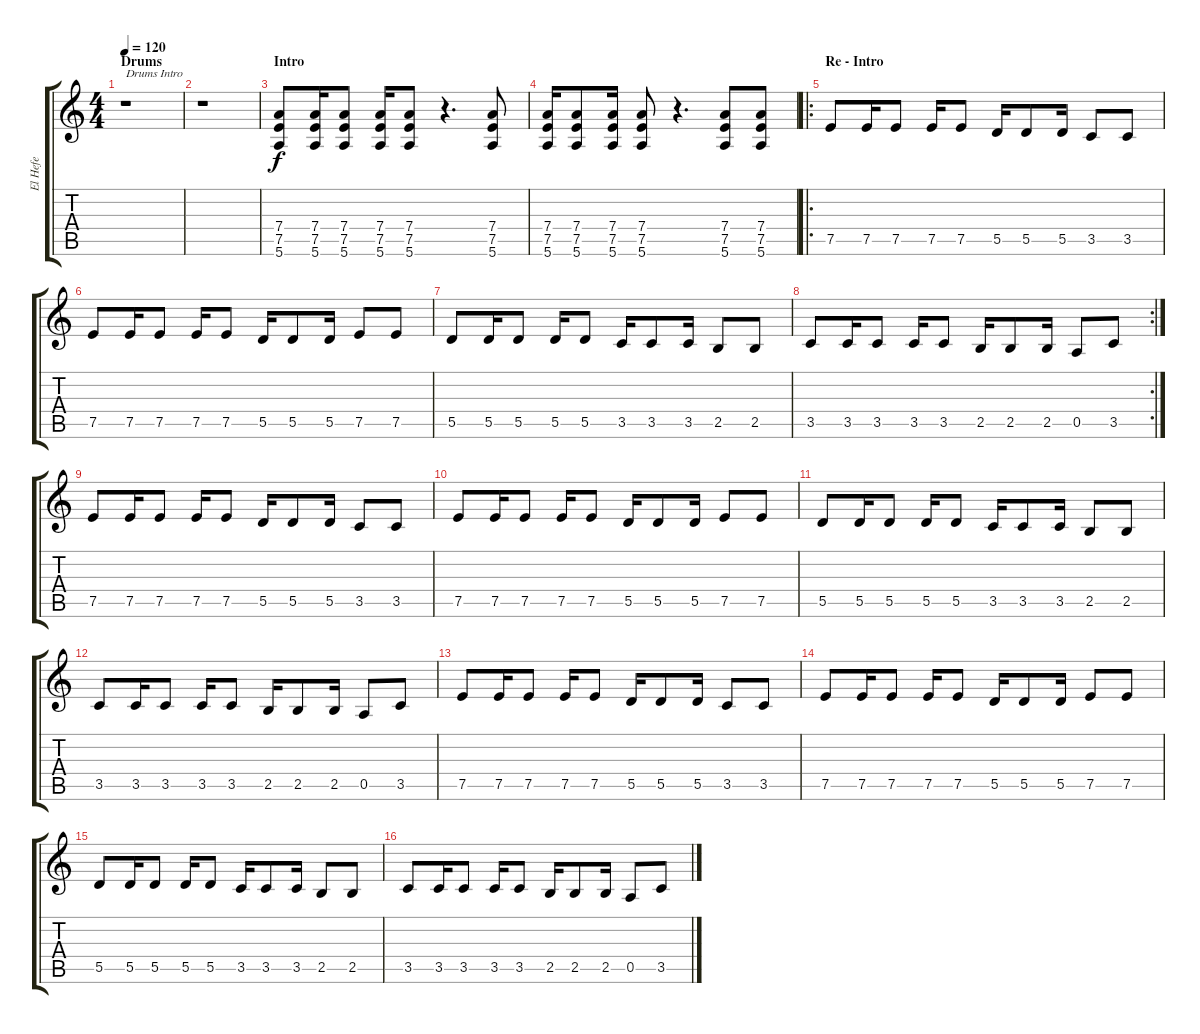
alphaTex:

\track ("El Hefe" "El Hefe") {instrument overdrivenguitar}
\staff {score tabs}
\tuning (E4 B3 G3 D3 A2 E2) {hide}
\ts (4 4)
\section ("" "Drums")
\tempo 120
\clef g2
\ks c
r.1{txt "Drums Intro" dy f instrument overdrivenguitar} |
r.1 |
\section ("" "Intro")
(7.4 7.5 5.6).8 (7.4 7.5 5.6).16 (7.4 7.5 5.6).8 (7.4 7.5 5.6).16 (7.4 7.5 5.6).8 r.4{d} (7.4 7.5 5.6).8 |
(7.4 7.5 5.6).16 (7.4 7.5 5.6).8 (7.4 7.5 5.6).16 (7.4 7.5 5.6).8 r.4{d} (7.4 7.5 5.6).8 (7.4 7.5 5.6).8 |
\ro
\section ("" "Re - Intro")
7.5.8 7.5.16 7.5.8 7.5.16 7.5.8 5.5.16 5.5.8 5.5.16 3.5.8 3.5.8 |
7.5.8 7.5.16 7.5.8 7.5.16 7.5.8 5.5.16 5.5.8 5.5.16 7.5.8 7.5.8 |
5.5.8 5.5.16 5.5.8 5.5.16 5.5.8 3.5.16 3.5.8 3.5.16 2.5.8 2.5.8 |
\rc 2
3.5.8 3.5.16 3.5.8 3.5.16 3.5.8 2.5.16 2.5.8 2.5.16 0.5.8 3.5.8 |
7.5.8 7.5.16 7.5.8 7.5.16 7.5.8 5.5.16 5.5.8 5.5.16 3.5.8 3.5.8 |
7.5.8 7.5.16 7.5.8 7.5.16 7.5.8 5.5.16 5.5.8 5.5.16 7.5.8 7.5.8 |
5.5.8 5.5.16 5.5.8 5.5.16 5.5.8 3.5.16 3.5.8 3.5.16 2.5.8 2.5.8 |
3.5.8 3.5.16 3.5.8 3.5.16 3.5.8 2.5.16 2.5.8 2.5.16 0.5.8 3.5.8 |
7.5.8 7.5.16 7.5.8 7.5.16 7.5.8 5.5.16 5.5.8 5.5.16 3.5.8 3.5.8 |
7.5.8 7.5.16 7.5.8 7.5.16 7.5.8 5.5.16 5.5.8 5.5.16 7.5.8 7.5.8 |
5.5.8 5.5.16 5.5.8 5.5.16 5.5.8 3.5.16 3.5.8 3.5.16 2.5.8 2.5.8 |
3.5.8 3.5.16 3.5.8 3.5.16 3.5.8 2.5.16 2.5.8 2.5.16 0.5.8 3.5.8
